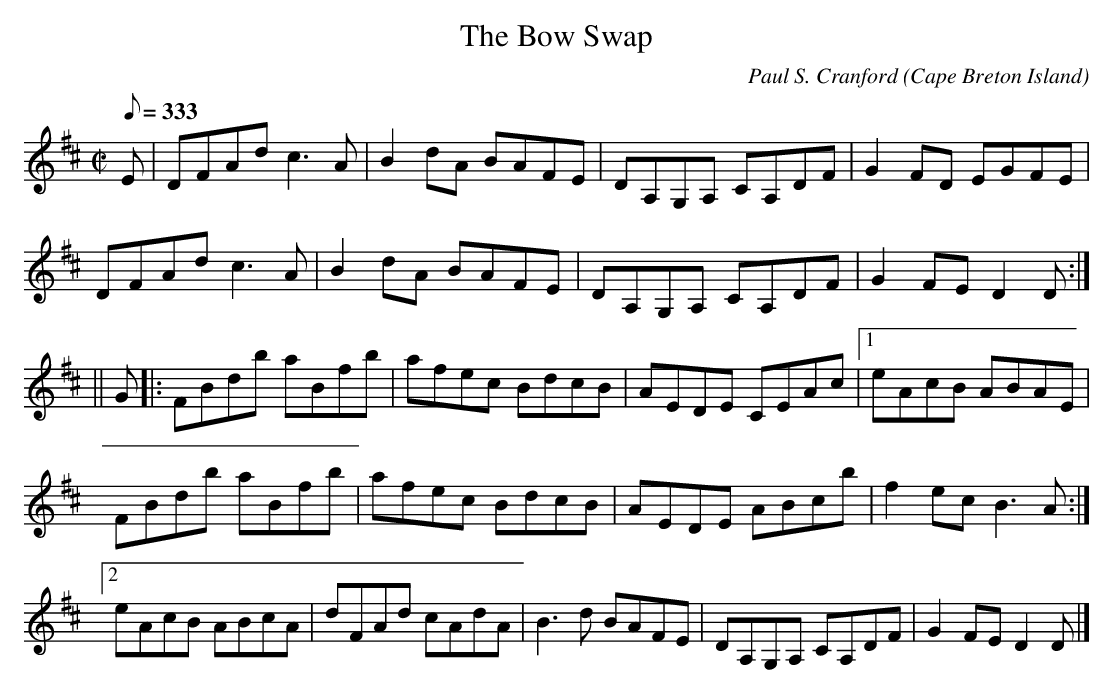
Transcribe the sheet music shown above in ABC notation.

X:1
T:The Bow Swap
C:Paul S. Cranford
O:Cape Breton Island
L:1/8
Q:333
M:C|
K:D
E|DFAd c3 A|B2 dA BAFE|DA,G,A, CA,DF|G2 FD EGFE|
DFAd c3 A|B2 dA BAFE|DA,G,A, CA,DF|G2 FE D2 D:|
||G|:FBdb aBfb|afec BdcB|AEDE CEAc|[1eAcB ABAE|
FBdb aBfb|afec BdcB|AEDE ABcb|f2 ec B3 A:|
[2eAcB ABcA|dFAd cAdA|B3 d BAFE|DA,G,A, CA,DF|G2 FE D2 D|]
